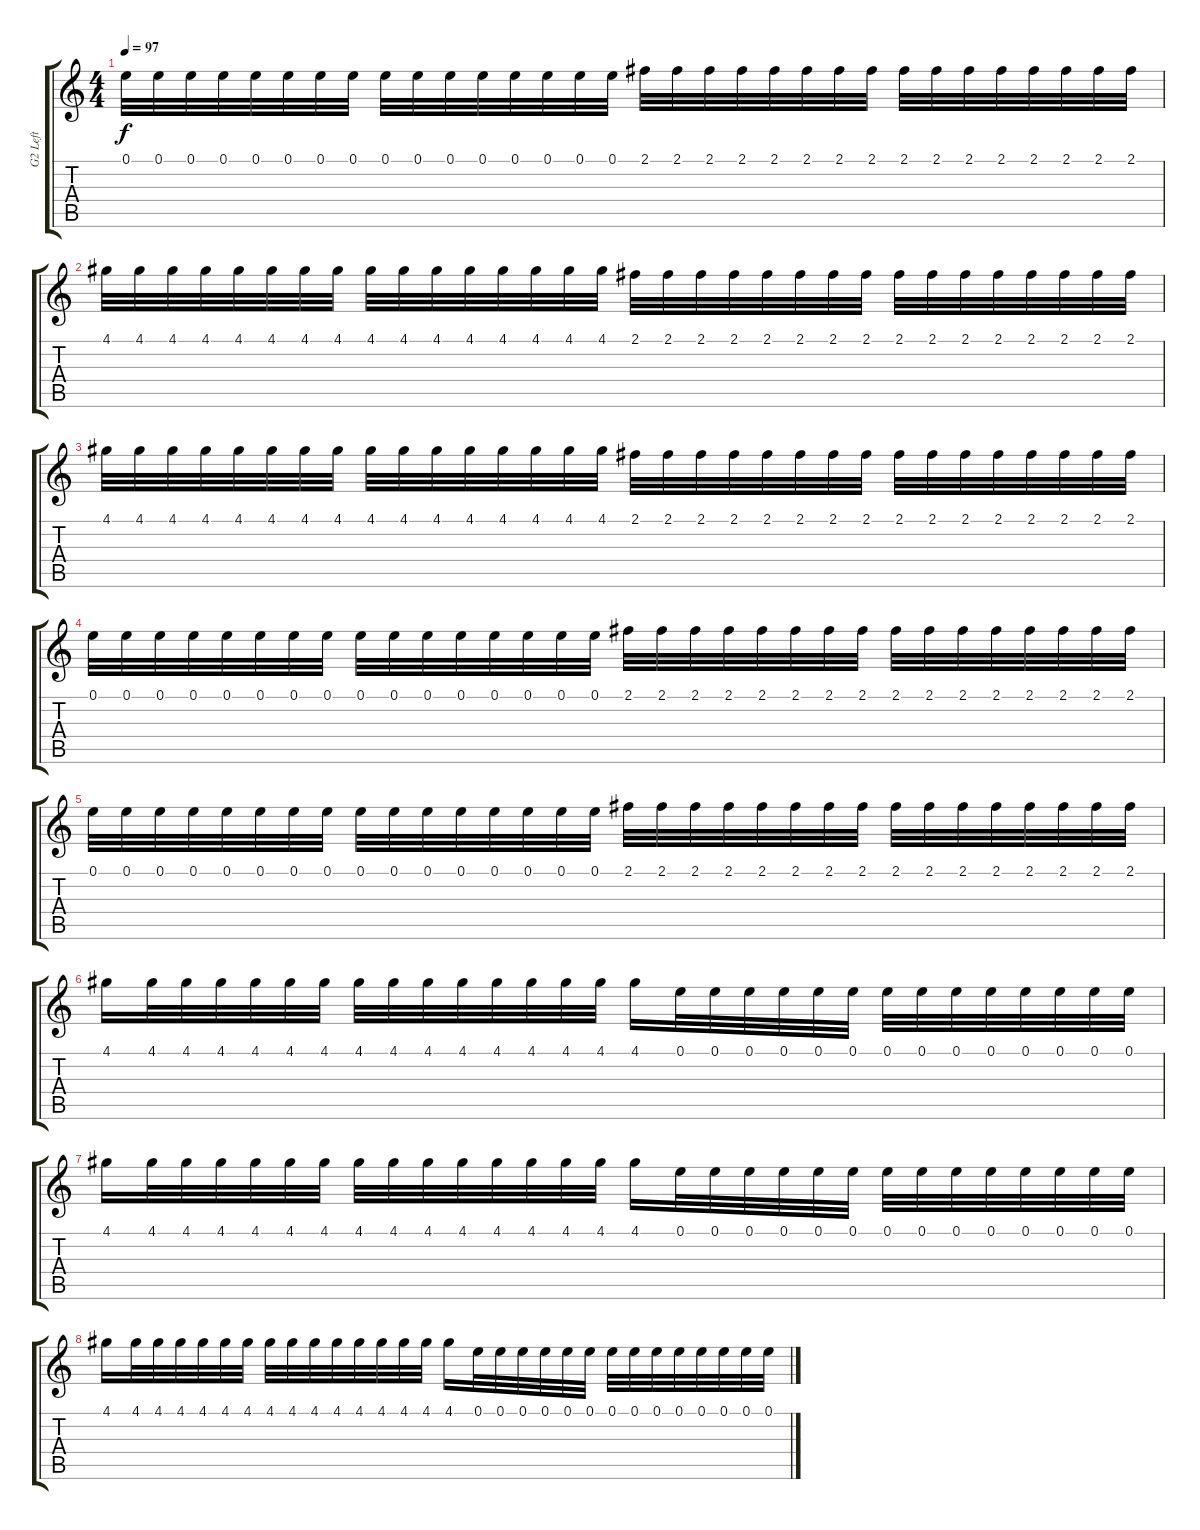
\track ("G2 Left" "G2 Left") {instrument distortionguitar}
\staff {score tabs}
\tuning (E4 B3 G3 D3 A2 E2) {hide}
\ts (4 4)
\tempo 97
\clef g2
\ks c
0.1.32{dy f} 0.1.32 0.1.32 0.1.32 0.1.32 0.1.32 0.1.32 0.1.32 0.1.32 0.1.32 0.1.32 0.1.32 0.1.32 0.1.32 0.1.32 0.1.32 2.1.32 2.1.32 2.1.32 2.1.32 2.1.32 2.1.32 2.1.32 2.1.32 2.1.32 2.1.32 2.1.32 2.1.32 2.1.32 2.1.32 2.1.32 2.1.32 |
4.1.32{volume 11} 4.1.32 4.1.32 4.1.32 4.1.32 4.1.32 4.1.32 4.1.32 4.1.32 4.1.32 4.1.32 4.1.32 4.1.32 4.1.32 4.1.32 4.1.32 2.1.32 2.1.32 2.1.32 2.1.32 2.1.32 2.1.32 2.1.32 2.1.32 2.1.32 2.1.32 2.1.32 2.1.32 2.1.32 2.1.32 2.1.32 2.1.32 |
4.1.32 4.1.32 4.1.32 4.1.32 4.1.32 4.1.32 4.1.32 4.1.32 4.1.32 4.1.32 4.1.32 4.1.32 4.1.32 4.1.32 4.1.32 4.1.32 2.1.32 2.1.32 2.1.32 2.1.32 2.1.32 2.1.32 2.1.32 2.1.32 2.1.32 2.1.32 2.1.32 2.1.32 2.1.32 2.1.32 2.1.32 2.1.32 |
0.1.32{volume 11} 0.1.32 0.1.32 0.1.32 0.1.32 0.1.32 0.1.32 0.1.32 0.1.32 0.1.32 0.1.32 0.1.32 0.1.32 0.1.32 0.1.32 0.1.32 2.1.32 2.1.32 2.1.32 2.1.32 2.1.32 2.1.32 2.1.32 2.1.32 2.1.32 2.1.32 2.1.32 2.1.32 2.1.32 2.1.32 2.1.32 2.1.32 |
0.1.32 0.1.32 0.1.32 0.1.32 0.1.32 0.1.32 0.1.32 0.1.32 0.1.32 0.1.32 0.1.32 0.1.32 0.1.32 0.1.32 0.1.32 0.1.32 2.1.32 2.1.32 2.1.32 2.1.32 2.1.32 2.1.32 2.1.32 2.1.32 2.1.32 2.1.32 2.1.32 2.1.32 2.1.32 2.1.32 2.1.32 2.1.32 |
4.1.16{volume 12} 4.1.32 4.1.32 4.1.32 4.1.32 4.1.32 4.1.32 4.1.32 4.1.32 4.1.32 4.1.32 4.1.32 4.1.32 4.1.32 4.1.32 4.1.16 0.1.32 0.1.32 0.1.32 0.1.32 0.1.32 0.1.32 0.1.32 0.1.32 0.1.32 0.1.32 0.1.32 0.1.32 0.1.32 0.1.32 |
4.1.16 4.1.32 4.1.32 4.1.32 4.1.32 4.1.32 4.1.32 4.1.32 4.1.32 4.1.32 4.1.32 4.1.32 4.1.32 4.1.32 4.1.32 4.1.16 0.1.32 0.1.32 0.1.32 0.1.32 0.1.32 0.1.32 0.1.32 0.1.32 0.1.32 0.1.32 0.1.32 0.1.32 0.1.32 0.1.32 |
4.1.16{volume 12} 4.1.32 4.1.32 4.1.32 4.1.32 4.1.32 4.1.32 4.1.32 4.1.32 4.1.32 4.1.32 4.1.32 4.1.32 4.1.32 4.1.32 4.1.16 0.1.32 0.1.32 0.1.32 0.1.32 0.1.32 0.1.32 0.1.32 0.1.32 0.1.32 0.1.32 0.1.32 0.1.32 0.1.32 0.1.32
